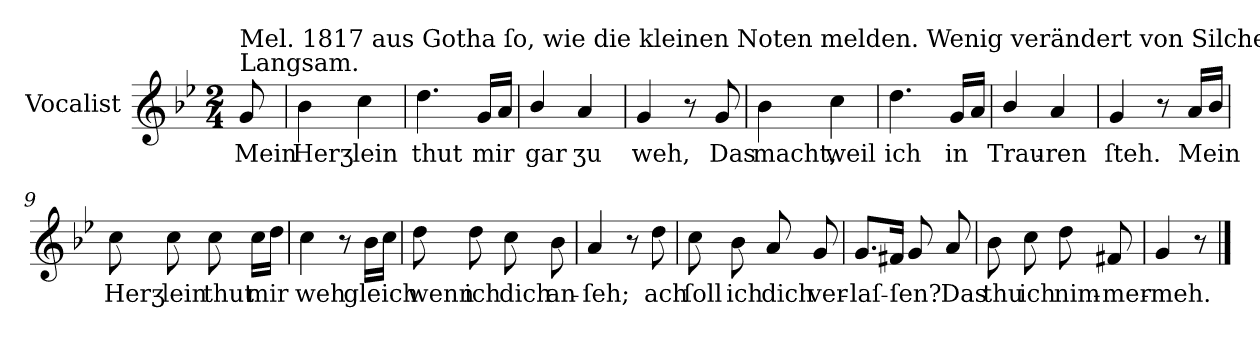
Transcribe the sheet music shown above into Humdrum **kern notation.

**kern	**text
*part1	*part1
*staff1	*staff1
*I"Vocalist	*
*k[b-e-]	*
*g:	*
*M2/4	*
=	=
!LO:TX:a:t=Langsam.	!
!LO:TX:a:t=Mel. 1817 aus Gotha ſo, wie die kleinen Noten melden. Wenig verändert von Silcher. 1836.	!
8g	Mein
=1	=1
4b-	Herʒ-
4cc	-lein
=2	=2
4.dd	thut
16gLL	mir
16aJJ	.
=3	=3
4b-/	gar
4a	ʒu
=4	=4
4g	weh,
8r	.
8g	Das
=5	=5
4b-	macht,
4cc	weil
=6	=6
4.dd	ich
16gLL	in
16aJJ	.
=7	=7
4b-/	Trau-
4a	-ren
=8	=8
4g	ſteh.
8r	.
16aLL	Mein
16b-JJ	.
=9	=9
8cc	Herʒ-
8cc	-lein
8cc	thut
16ccLL	mir
16ddJJ	.
=10	=10
4cc	weh
8r	.
16b-LL	gleich
16ccJJ	.
=11	=11
8dd	wenn
8dd	ich
8cc	dich
8b-	an-
=12	=12
4a	-ſeh;
8r	.
8dd	ach
=13	=13
8cc	ſoll
8b-	ich
8a	dich
8g	ver-
=14	=14
8.gL	-laſ-
16f#XJk	.
8g	-ſen?
8a	Das
=15	=15
8b-	thu
8cc	ich
8dd	nim-
8f#X	-mer-
=16	=16
4g	-meh.
8r	.
==	==
*-	*-
